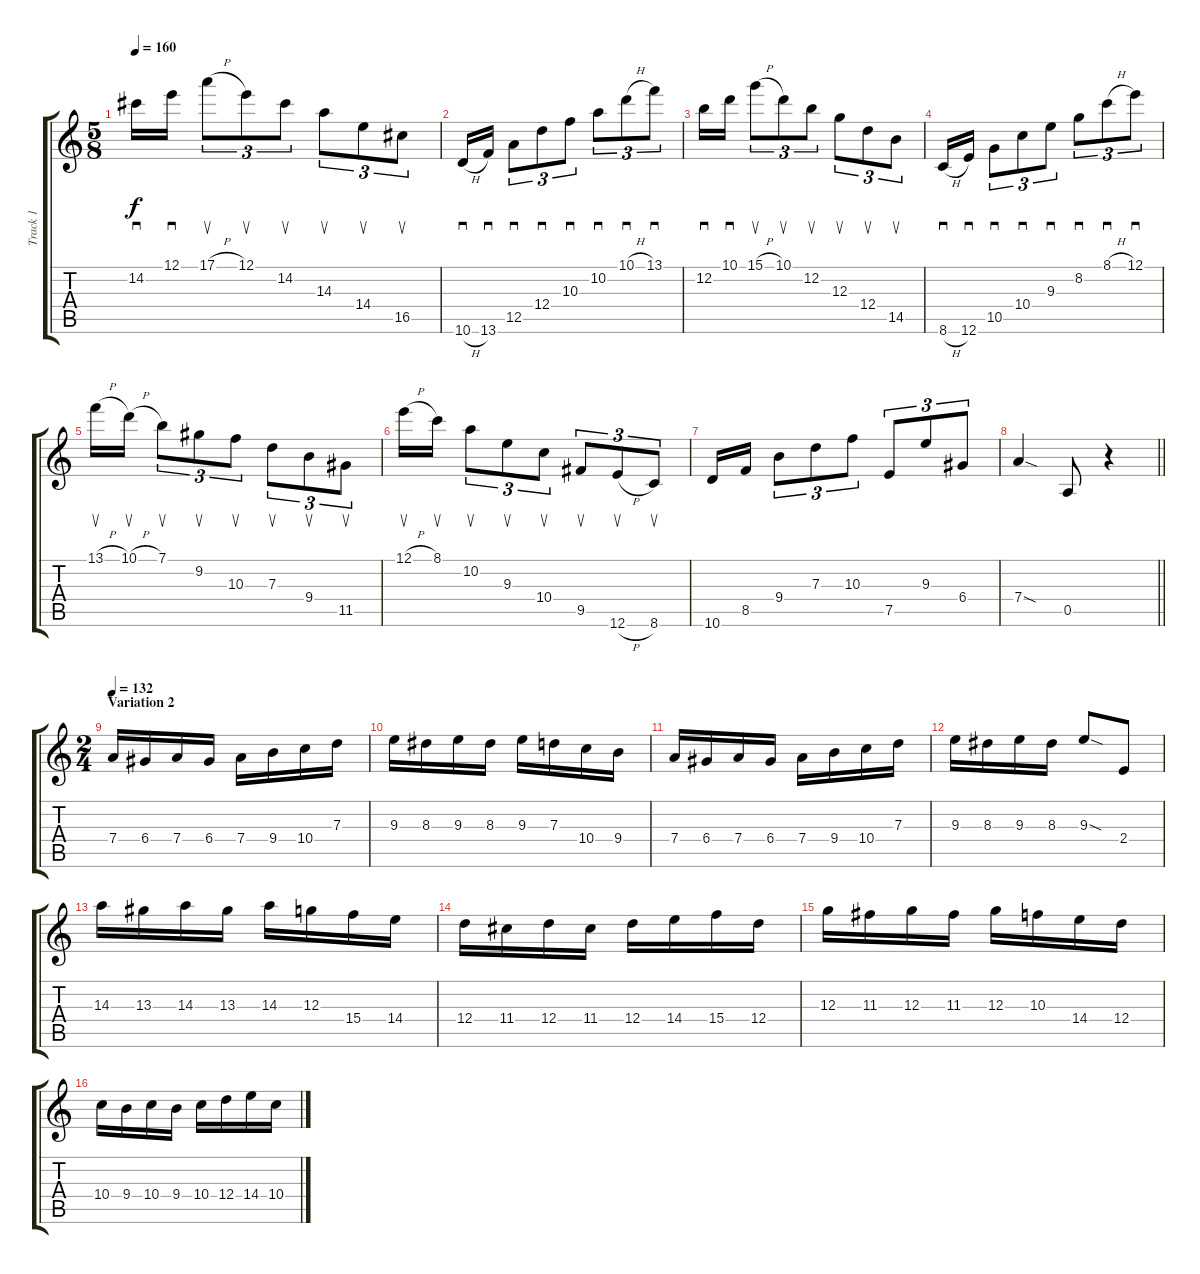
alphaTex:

\track ("Track 1" "Track 1") {instrument overdrivenguitar}
\staff {score tabs}
\tuning (E4 B3 G3 D3 A2 E2) {hide}
\ts (5 8)
\tempo 160
\clef g2
\ks c
14.2.16{sd dy f} 12.1.16{sd} 17.1{h}.8{su tu (3 2)} 12.1.8{su tu (3 2)} 14.2.8{su tu (3 2)} 14.3.8{su tu (3 2)} 14.4.8{su tu (3 2)} 16.5.8{su tu (3 2)} |
10.6{h}.16{sd} 13.6.16{sd} 12.5.8{sd tu (3 2)} 12.4.8{sd tu (3 2)} 10.3.8{sd tu (3 2)} 10.2.8{sd tu (3 2)} 10.1{h}.8{sd tu (3 2)} 13.1.8{sd tu (3 2)} |
12.2.16{sd} 10.1.16{sd} 15.1{h}.8{su tu (3 2)} 10.1.8{su tu (3 2)} 12.2.8{su tu (3 2)} 12.3.8{su tu (3 2)} 12.4.8{su tu (3 2)} 14.5.8{su tu (3 2)} |
8.6{h}.16{sd} 12.6.16{sd} 10.5.8{sd tu (3 2)} 10.4.8{sd tu (3 2)} 9.3.8{sd tu (3 2)} 8.2.8{sd tu (3 2)} 8.1{h}.8{sd tu (3 2)} 12.1.8{sd tu (3 2)} |
13.1{h}.16{su} 10.1{h}.16{su} 7.1.8{su tu (3 2)} 9.2.8{su tu (3 2)} 10.3.8{su tu (3 2)} 7.3.8{su tu (3 2)} 9.4.8{su tu (3 2)} 11.5.8{su tu (3 2)} |
12.1{h}.16{su} 8.1.16{su} 10.2.8{su tu (3 2)} 9.3.8{su tu (3 2)} 10.4.8{su tu (3 2)} 9.5.8{su tu (3 2)} 12.6{h}.8{su tu (3 2)} 8.6.8{su tu (3 2)} |
10.6.16 8.5.16 9.4.8{tu (3 2)} 7.3.8{tu (3 2)} 10.3.8{tu (3 2)} 7.5.8{tu (3 2)} 9.3.8{tu (3 2)} 6.4.8{tu (3 2)} |
\barLineRight lightlight
7.4{sod}.4 0.5.8 r.4 |
\ts (2 4)
\section ("" "Variation 2")
\tempo 132
7.4.16 6.4.16 7.4.16 6.4.16 7.4.16 9.4.16 10.4.16 7.3.16 |
9.3.16 8.3.16 9.3.16 8.3.16 9.3.16 7.3.16 10.4.16 9.4.16 |
7.4.16 6.4.16 7.4.16 6.4.16 7.4.16 9.4.16 10.4.16 7.3.16 |
9.3.16 8.3.16 9.3.16 8.3.16 9.3{sod}.8 2.4.8 |
14.3.16 13.3.16 14.3.16 13.3.16 14.3.16 12.3.16 15.4.16 14.4.16 |
12.4.16 11.4.16 12.4.16 11.4.16 12.4.16 14.4.16 15.4.16 12.4.16 |
12.3.16 11.3.16 12.3.16 11.3.16 12.3.16 10.3.16 14.4.16 12.4.16 |
10.4.16 9.4.16 10.4.16 9.4.16 10.4.16 12.4.16 14.4.16 10.4.16
